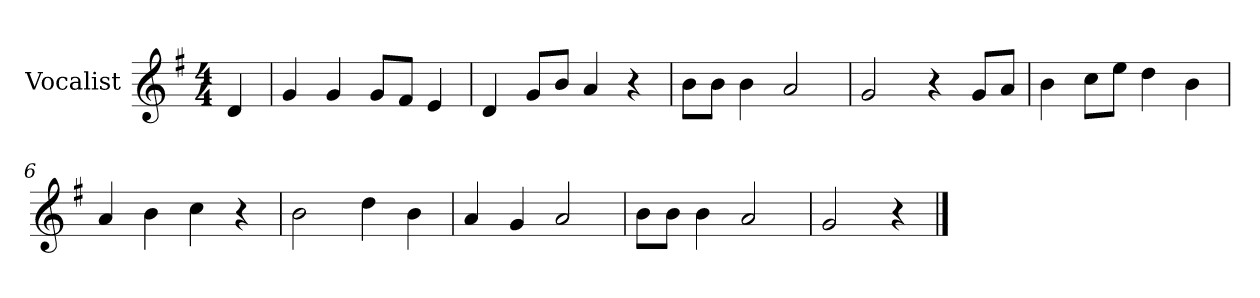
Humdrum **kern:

**kern
*part1
*staff1
*I"Vocalist
*k[f#]
*G:
*M4/4
=
4d
=1
4g
4g
8gL
8f#J
4e
=2
4d
8gL
8bJ
4a
4r
=3
8bL
8bJ
4b
2a
=4
2g
4r
8gL
8aJ
=5
4b
8ccL
8eeJ
4dd
4b
=6
4a
4b
4cc
4r
=7
2b
4dd
4b
=8
4a
4g
2a
=9
8bL
8bJ
4b
2a
=10
2g
4r
==
*-
